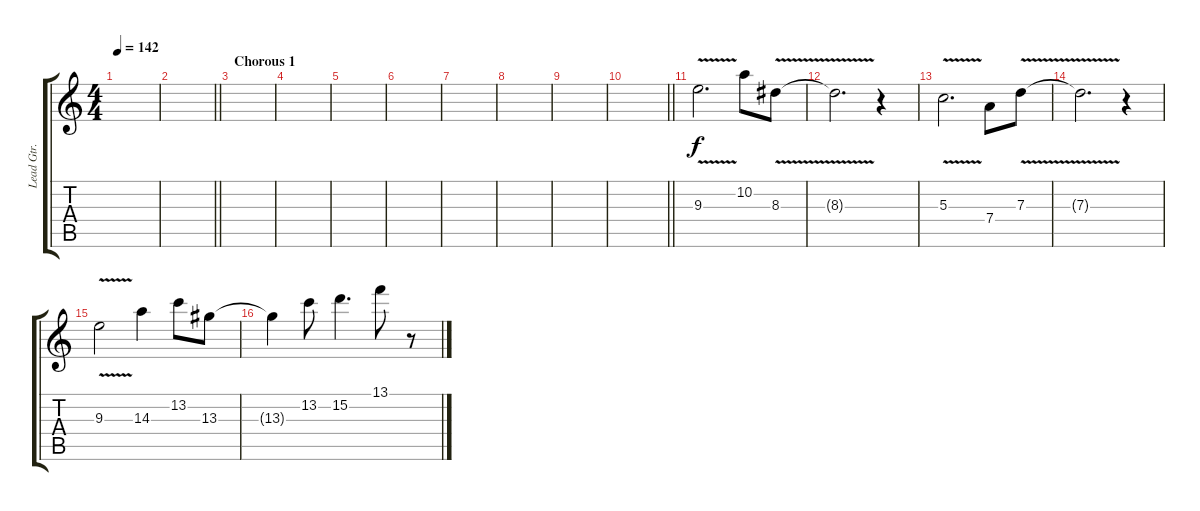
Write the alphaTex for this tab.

\track ("Lead Gtr." "Lead Gtr.") {instrument distortionguitar}
\staff {score tabs}
\tuning (E4 B3 G3 D3 A2 E2) {hide}
\ts (4 4)
\tempo 142
\clef g2
\ks c
|
\barLineRight lightlight
|
\section ("" "Chorous 1")
|
|
|
|
|
|
|
\barLineRight lightlight
|
\section ("" "")
9.3{v}.2{d} 10.2.8 8.3{v}.8 |
8.3{t}.2{d} r.4 |
5.3{v}.2{d} 7.4.8 7.3{v}.8 |
7.3{t}.2{d} r.4 |
9.3{v}.2 14.3.4 13.2.8 13.3.8 |
13.3{t}.4 13.2.8 15.2.4{d} 13.1.8 r.8
